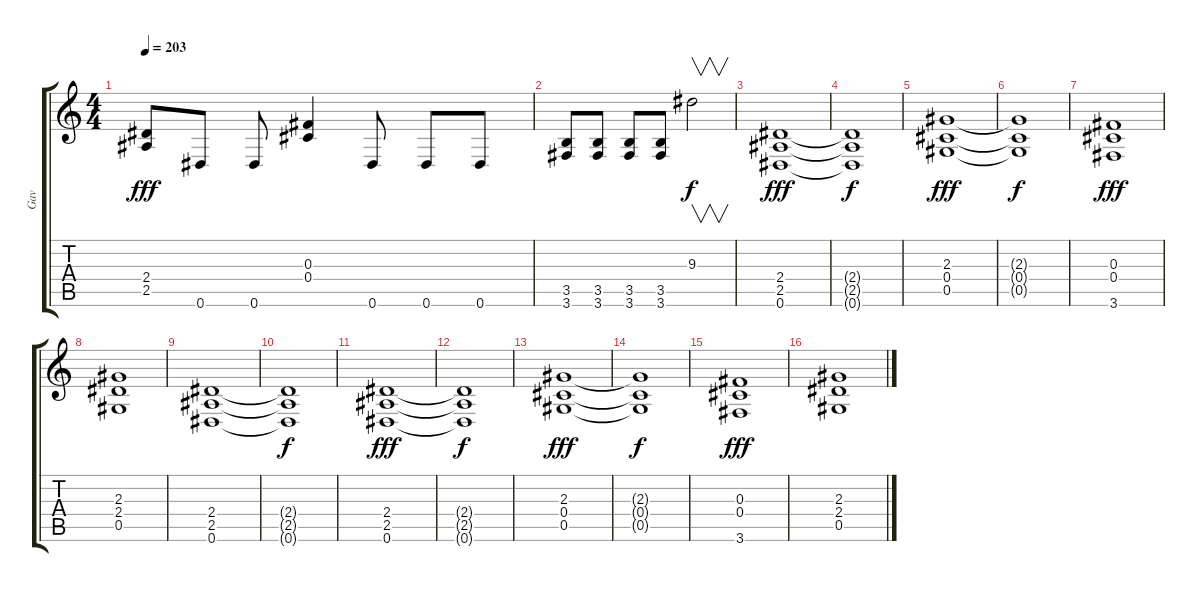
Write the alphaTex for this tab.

\track ("Gav" "Gav") {instrument overdrivenguitar}
\staff {score tabs}
\tuning (Eb4 Bb3 Gb3 Db3 Ab2 Eb2) {hide}
\ts (4 4)
\tempo 203
\clef g2
\ks c
(2.4 2.5).8{dy fff} 0.6.8 0.6.8 (0.3 0.4).4 0.6.8 0.6.8 0.6.8 |
(3.5 3.6).8 (3.5 3.6).8 (3.5 3.6).8 (3.5 3.6).8 9.3.2{v dy f instrument guitarharmonics} |
(2.4 2.5 0.6).1{dy fff instrument overdrivenguitar} |
(2.4{t} 2.5{t} 0.6{t}).1{dy f} |
(2.3 0.4 0.5).1{dy fff} |
(2.3{t} 0.4{t} 0.5{t}).1{dy f} |
(0.3 0.4 3.6).1{dy fff} |
(2.3 2.4 0.5).1 |
(2.4 2.5 0.6).1 |
(2.4{t} 2.5{t} 0.6{t}).1{dy f} |
(2.4 2.5 0.6).1{dy fff} |
(2.4{t} 2.5{t} 0.6{t}).1{dy f} |
(2.3 0.4 0.5).1{dy fff} |
(2.3{t} 0.4{t} 0.5{t}).1{dy f} |
(0.3 0.4 3.6).1{dy fff} |
(2.3 2.4 0.5).1
